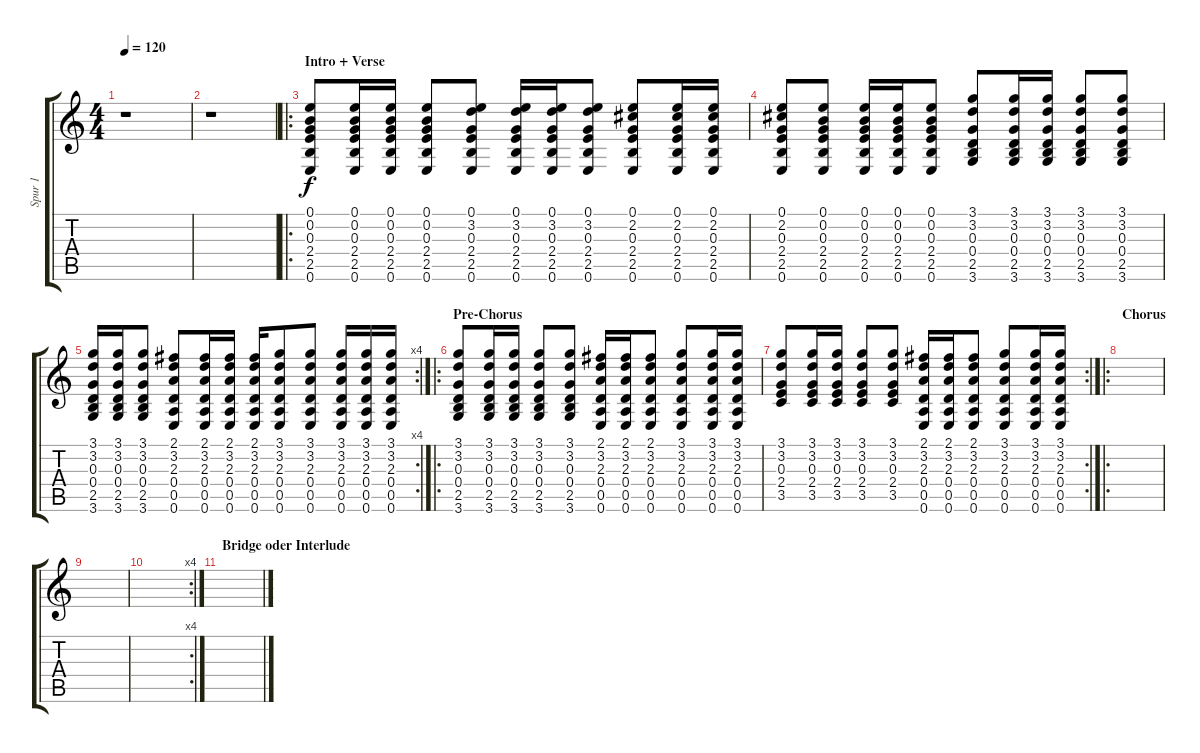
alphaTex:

\track ("Spur 1" "Spur 1") {instrument acousticguitarsteel}
\staff {score tabs}
\tuning (E4 B3 G3 D3 A2 E2) {hide}
\ts (4 4)
\tempo 120
\clef g2
\ks c
r.1{dy f instrument acousticguitarsteel} |
r.1 |
\ro
\section ("" "Intro + Verse")
(0.1 0.2 0.3 2.4 2.5 0.6).8 (0.1 0.2 0.3 2.4 2.5 0.6).16 (0.1 0.2 0.3 2.4 2.5 0.6).16 (0.1 0.2 0.3 2.4 2.5 0.6).8 (0.1 3.2 0.3 2.4 2.5 0.6).8 (0.1 3.2 0.3 2.4 2.5 0.6).16 (0.1 3.2 0.3 2.4 2.5 0.6).16 (0.1 3.2 0.3 2.4 2.5 0.6).8 (0.1 2.2 0.3 2.4 2.5 0.6).8 (0.1 2.2 0.3 2.4 2.5 0.6).16 (0.1 2.2 0.3 2.4 2.5 0.6).16 |
(0.1 2.2 0.3 2.4 2.5 0.6).8 (0.1 0.2 0.3 2.4 2.5 0.6).8 (0.1 0.2 0.3 2.4 2.5 0.6).16 (0.1 0.2 0.3 2.4 2.5 0.6).16 (0.1 0.2 0.3 2.4 2.5 0.6).8 (3.1 3.2 0.3 0.4 2.5 3.6).8 (3.1 3.2 0.3 0.4 2.5 3.6).16 (3.1 3.2 0.3 0.4 2.5 3.6).16 (3.1 3.2 0.3 0.4 2.5 3.6).8 (3.1 3.2 0.3 0.4 2.5 3.6).8 |
\rc 4
(3.1 3.2 0.3 0.4 2.5 3.6).16 (3.1 3.2 0.3 0.4 2.5 3.6).16 (3.1 3.2 0.3 0.4 2.5 3.6).8 (2.1 3.2 2.3 0.4 0.5 0.6).8 (2.1 3.2 2.3 0.4 0.5 0.6).16 (2.1 3.2 2.3 0.4 0.5 0.6).16 (2.1 3.2 2.3 0.4 0.5 0.6).16 (3.1 3.2 2.3 0.4 0.5 0.6).8 (3.1 3.2 2.3 0.4 0.5 0.6).8 (3.1 3.2 2.3 0.4 0.5 0.6).16 (3.1 3.2 2.3 0.4 0.5 0.6).16 (3.1 3.2 2.3 0.4 0.5 0.6).16 |
\ro
\section ("" "Pre-Chorus")
(3.1 3.2 0.3 0.4 2.5 3.6).8 (3.1 3.2 0.3 0.4 2.5 3.6).16 (3.1 3.2 0.3 0.4 2.5 3.6).16 (3.1 3.2 0.3 0.4 2.5 3.6).8 (3.1 3.2 0.3 0.4 2.5 3.6).8 (2.1 3.2 2.3 0.4 0.5 0.6).16 (2.1 3.2 2.3 0.4 0.5 0.6).16 (2.1 3.2 2.3 0.4 0.5 0.6).8 (3.1 3.2 2.3 0.4 0.5 0.6).8 (3.1 3.2 2.3 0.4 0.5 0.6).16 (3.1 3.2 2.3 0.4 0.5 0.6).16 |
\rc 2
(3.1 3.2 0.3 2.4 3.5).8 (3.1 3.2 0.3 2.4 3.5).16 (3.1 3.2 0.3 2.4 3.5).16 (3.1 3.2 0.3 2.4 3.5).8 (3.1 3.2 0.3 2.4 3.5).8 (2.1 3.2 2.3 0.4 0.5 0.6).16 (2.1 3.2 2.3 0.4 0.5 0.6).16 (2.1 3.2 2.3 0.4 0.5 0.6).8 (3.1 3.2 2.3 0.4 0.5 0.6).8 (3.1 3.2 2.3 0.4 0.5 0.6).16 (3.1 3.2 2.3 0.4 0.5 0.6).16 |
\ro
\section ("" "Chorus")
|
|
\rc 4
|
\section ("" "Bridge oder Interlude")
